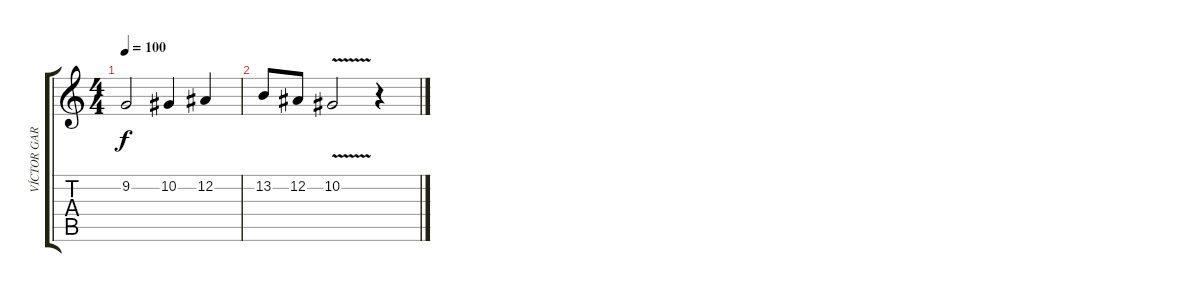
\track ("VÍCTOR GARCÍA" "VÍCTOR GAR") {instrument clarinet}
\staff {score tabs}
\tuning (Eb4 Bb3 Gb3 Db3 Ab2 Eb2) {hide}
\ts (4 4)
\tempo 100
\clef g2
\ks c
9.2.2{dy f} 10.2.4 12.2.4 |
13.2.8 12.2.8 10.2{v}.2 r.4
